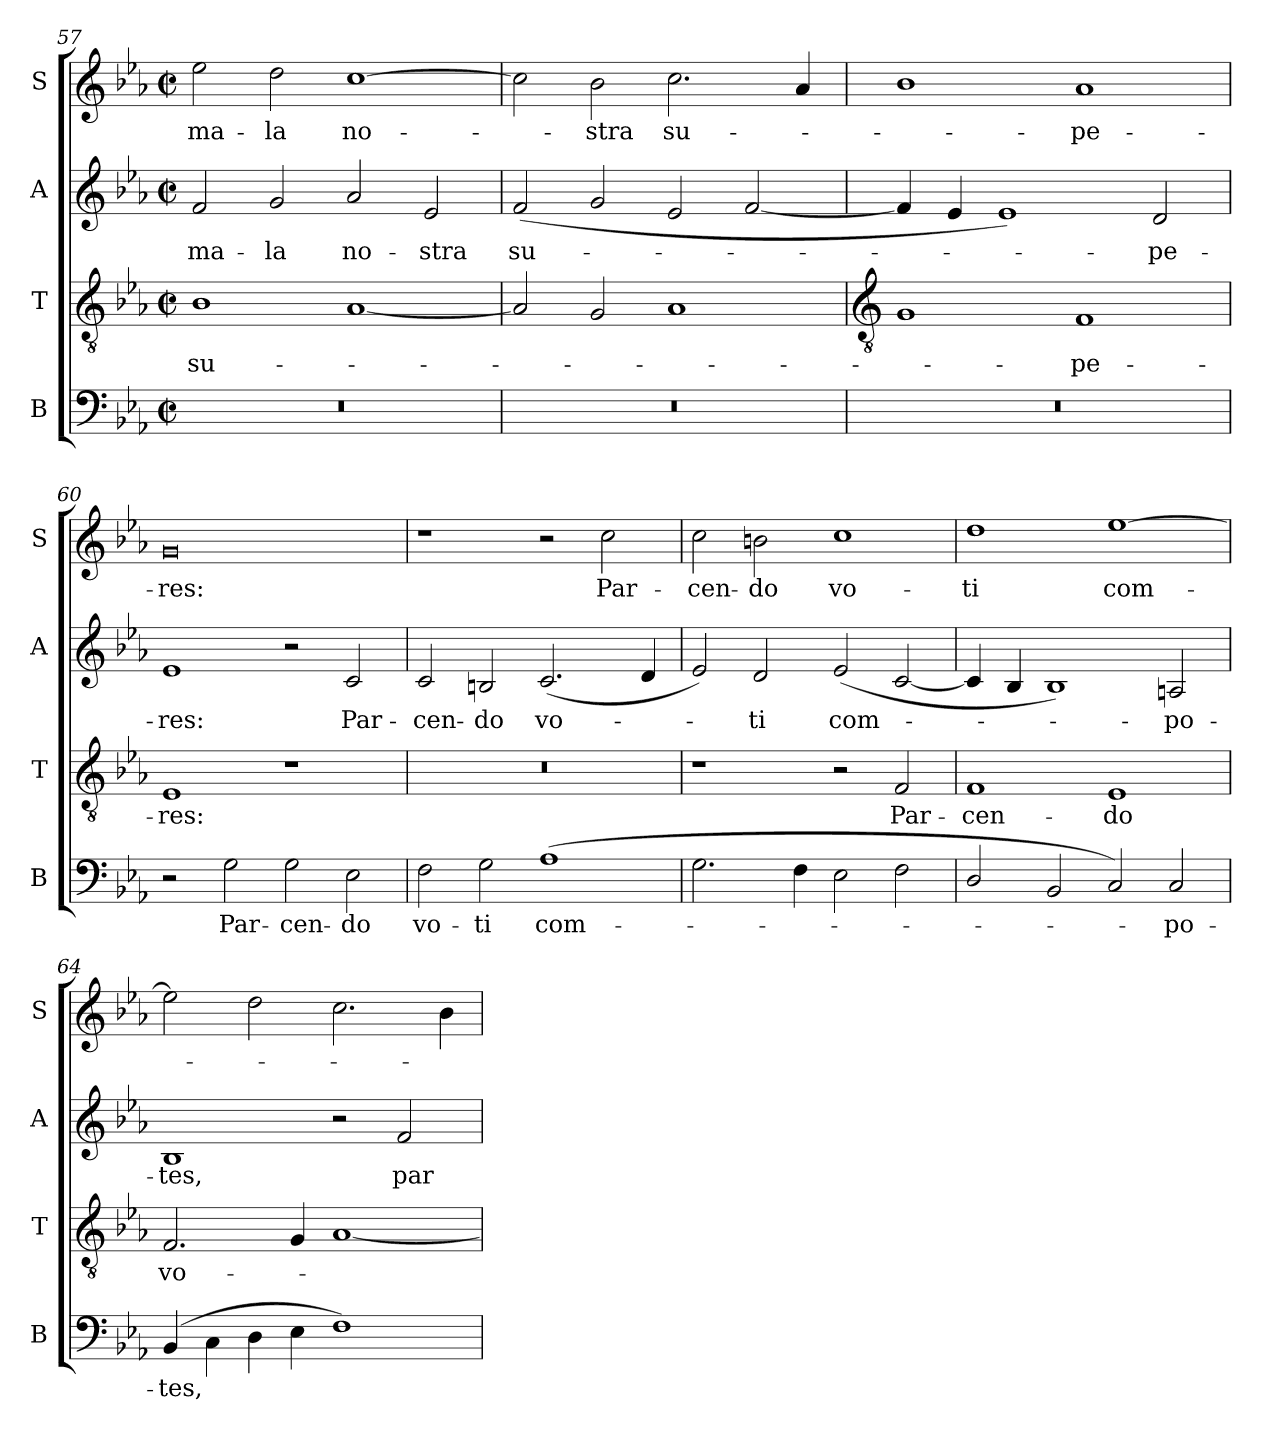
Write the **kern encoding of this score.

**kern	**text	**kern	**text	**kern	**text	**kern	**text
*part4	*part4	*part3	*part3	*part2	*part2	*part1	*part1
*staff4	*staff4	*staff3	*staff3	*staff2	*staff2	*staff1	*staff1
*I"B	*	*I"T	*	*I"A	*	*I"S	*
*I'B	*	*I'T	*	*I'A	*	*I'S	*
*clefF4	*	*clefGv2	*	*clefG2	*	*clefG2	*
*k[b-e-a-]	*	*k[b-e-a-]	*	*k[b-e-a-]	*	*k[b-e-a-]	*
*E-:	*	*E-:	*	*E-:	*	*E-:	*
*M4/2	*	*M4/2	*	*M4/2	*	*M4/2	*
*met(c|)	*	*met(c|)	*	*met(c|)	*	*met(c|)	*
=57	=57	=57	=57	=57	=57	=57	=57
!	!	!	!LO:LY:b	!	!LO:LY:b	!	!LO:LY:b
0r	.	1B-	su-	2f	ma-	2ee-	ma-
!	!	!	!	!	!LO:LY:b	!	!LO:LY:b
.	.	.	.	2g	-la	2dd	-la
!	!	!	!	!	!LO:LY:b	!	!LO:LY:b
.	.	[1A-	.	2a-	no-	[1cc	no-
!	!	!	!	!	!LO:LY:b	!	!
.	.	.	.	2e-	-stra	.	.
=58	=58	=58	=58	=58	=58	=58	=58
!	!	!	!	!	!LO:LY:b	!	!
0r	.	2A-]	.	(<2f	su-	2cc]	.
!	!	!	!	!	!	!	!LO:LY:b
.	.	2G	.	2g	.	2b-	stra
!	!	!	!	!	!	!	!LO:LY:b
.	.	1A-	.	2e-	.	2.cc	su-
.	.	.	.	[2f	.	.	.
.	.	.	.	.	.	4a-	.
!!LO:LB:g=z
=59	=59	=59	=59	=59	=59	=59	=59
*	*	*clefGv2	*	*	*	*	*
0r	.	1G	.	4f]	.	1b-	.
.	.	.	.	4e-	.	.	.
.	.	.	.	1e-)	.	.	.
!	!	!	!LO:LY:b	!	!	!	!LO:LY:b
.	.	1F	pe-	.	.	1a-	pe-
!	!	!	!	!	!LO:LY:b	!	!
.	.	.	.	2d	pe-	.	.
=60	=60	=60	=60	=60	=60	=60	=60
!	!	!	!LO:LY:b	!	!LO:LY:b	!	!LO:LY:b
2r	.	1E-	-res:	1e-	-res:	0g	-res:
!	!LO:LY:b	!	!	!	!	!	!
2G	Par-	.	.	.	.	.	.
!	!LO:LY:b	!	!	!	!	!	!
2G	-cen-	1r	.	2r	.	.	.
!	!LO:LY:b	!	!	!	!LO:LY:b	!	!
2E-	-do	.	.	2c	Par-	.	.
=61	=61	=61	=61	=61	=61	=61	=61
!	!LO:LY:b	!	!	!	!LO:LY:b	!	!
2F	vo-	0r	.	2c	-cen-	1r	.
!	!LO:LY:b	!	!	!	!LO:LY:b	!	!
2G	-ti	.	.	2B	-do	.	.
!	!LO:LY:b	!	!	!	!LO:LY:b	!	!
(<1A-	com-	.	.	(<2.c	vo-	2r	.
!	!	!	!	!	!	!	!LO:LY:b
.	.	.	.	.	.	2cc	Par-
.	.	.	.	4d	.	.	.
=62	=62	=62	=62	=62	=62	=62	=62
!	!	!	!	!	!	!	!LO:LY:b
2.G	.	1r	.	2e-)	.	2cc	-cen-
!	!	!	!	!	!LO:LY:b	!	!LO:LY:b
.	.	.	.	2d	ti	2bn	-do
4F	.	.	.	.	.	.	.
!	!	!	!	!	!LO:LY:b	!	!LO:LY:b
2E-	.	2r	.	(<2e-	com-	1cc	vo-
!	!	!	!LO:LY:b	!	!	!	!
2F	.	2F	Par-	[2c	.	.	.
=63	=63	=63	=63	=63	=63	=63	=63
!	!	!	!LO:LY:b	!	!	!	!LO:LY:b
2D/	.	1F	-cen-	4c]	.	1dd	-ti
.	.	.	.	4B-	.	.	.
2BB-	.	.	.	1B-)	.	.	.
!	!	!	!LO:LY:b	!	!	!	!LO:LY:b
2C)	.	1E-	-do	.	.	[1ee-	com-
!	!LO:LY:b	!	!	!	!LO:LY:b	!	!
2C	po-	.	.	2An	po-	.	.
=64	=64	=64	=64	=64	=64	=64	=64
!	!LO:LY:b	!	!LO:LY:b	!	!LO:LY:b	!	!
(>4BB-	-tes,	2.F	vo-	1B-	-tes,	2ee-]	.
4C\	.	.	.	.	.	.	.
4D	.	.	.	.	.	2dd	.
4E-	.	4G	.	.	.	.	.
1F)	.	[1A-	.	2r	.	2.cc	.
!	!	!	!	!	!LO:LY:b	!	!
.	.	.	.	2f	par-	.	.
.	.	.	.	.	.	4b-	.
=	=	=	=	=	=	=	=
*-	*-	*-	*-	*-	*-	*-	*-
